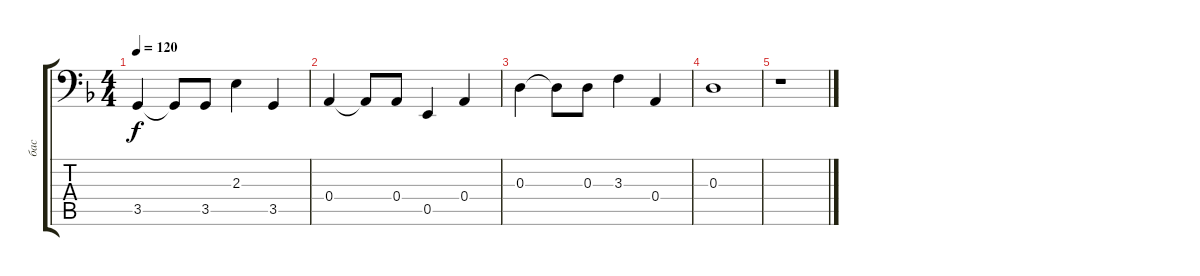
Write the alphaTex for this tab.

\track ("бас" "бас") {instrument electricbasspick}
\staff {score tabs}
\tuning (C3 G2 D2 A1 E1 B0) {hide}
\ts (4 4)
\tempo 120
\clef f4
\ks dminor
3.5.4{dy f} 3.5{t}.8 3.5.8 2.3.4 3.5.4 |
0.4.4 0.4{t}.8 0.4.8 0.5.4 0.4.4 |
0.3.4 0.3{t}.8 0.3.8 3.3.4 0.4.4 |
0.3.1 |
r.1
